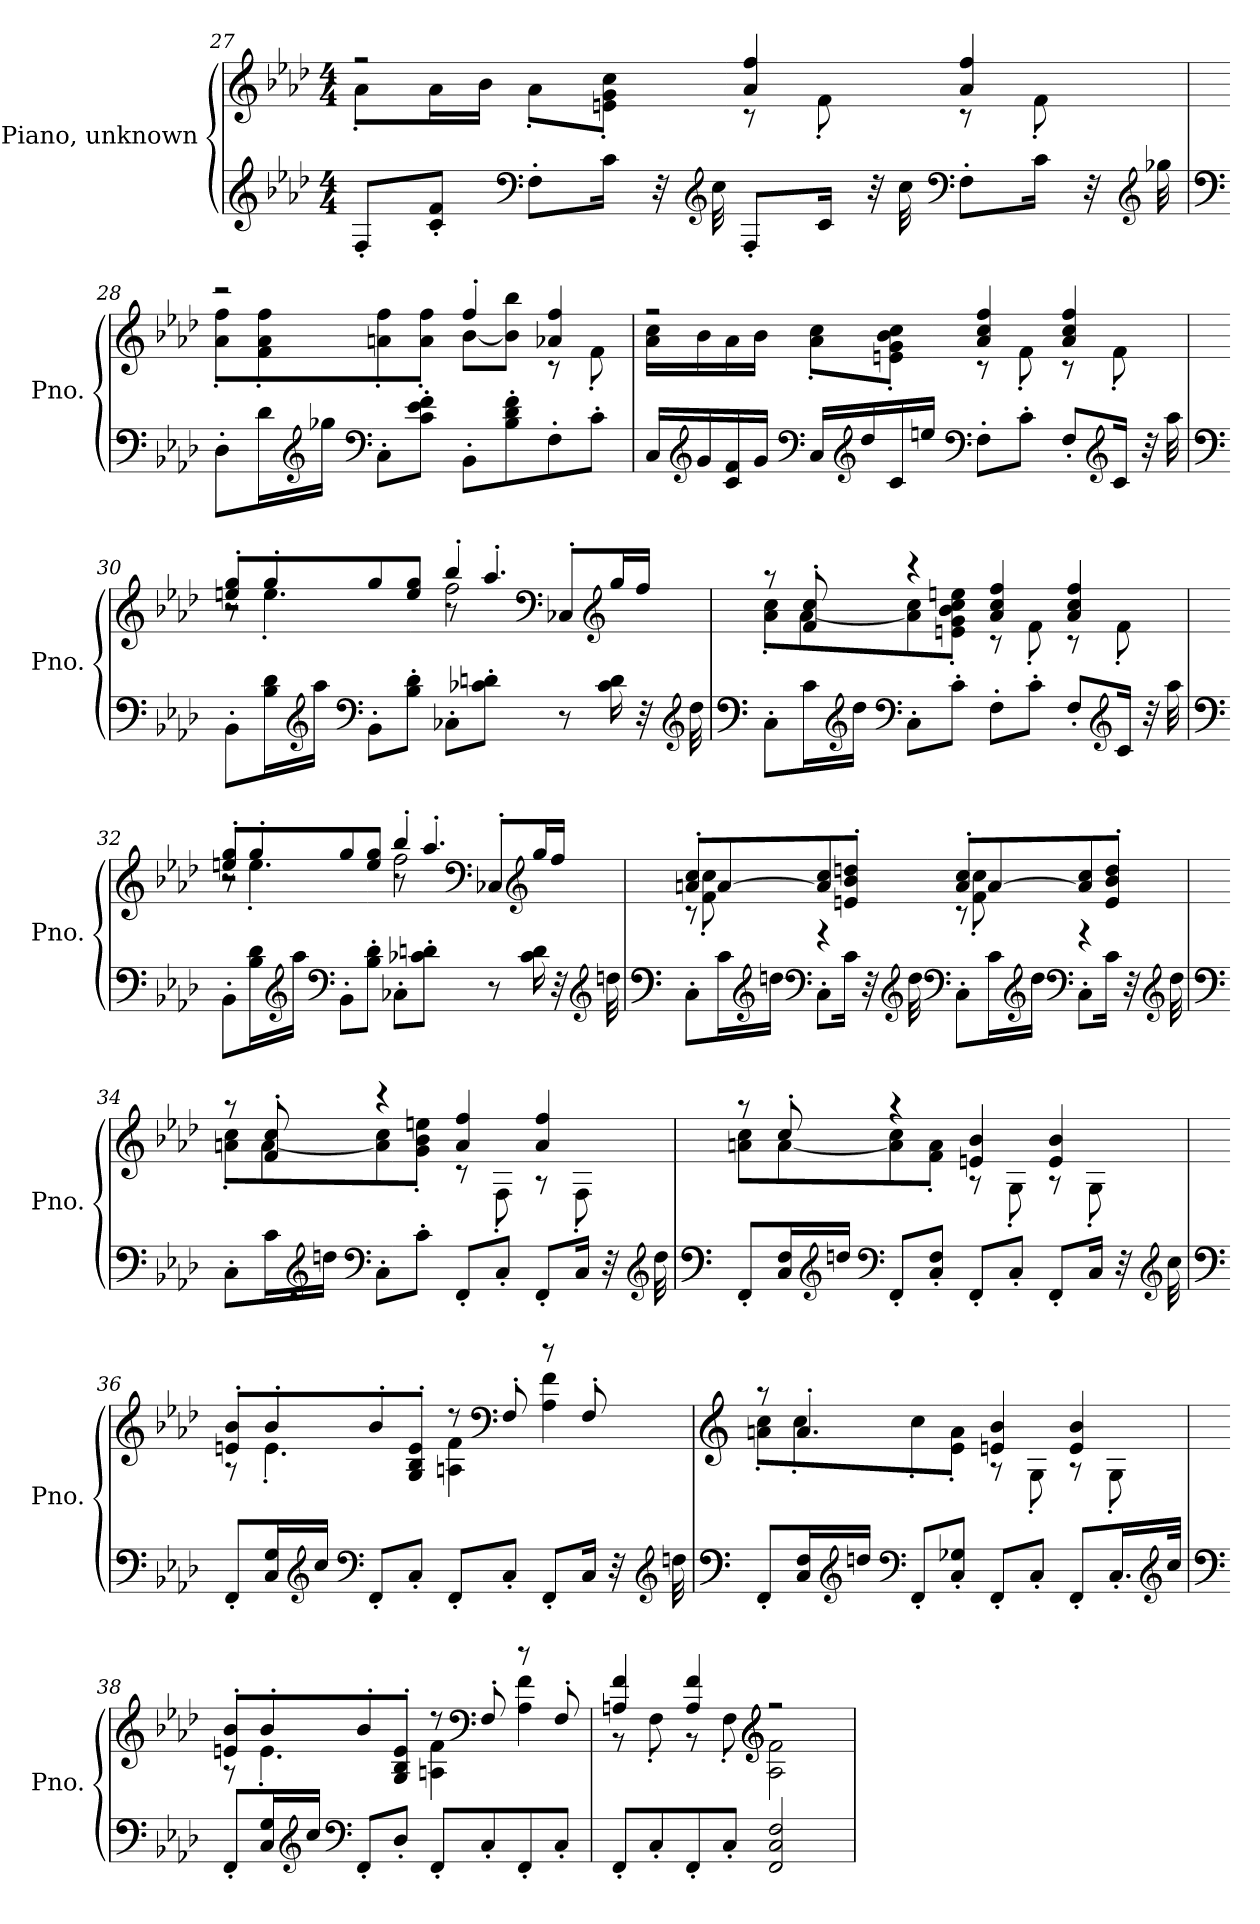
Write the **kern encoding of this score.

**kern	**kern
*part1	*part1
*staff2	*staff1
*I"Piano, unknown	*
*I'Pno.	*
!!LO:LB:g=z
*clefG2	*clefG2
*k[b-e-a-d-]	*k[b-e-a-d-]
*M4/4	*M4/4
=27	=27
*	*^
8F'/L	2r	8a-'\L
8c/' 8f/'J	.	16a-\L
.	.	16b-\JJ
*clefF4	*	*
8F'\L	.	8a-'\L
16c\Jk	.	8en\' 8g\' 8cc\'J
32r	.	.
*clefG2	*	*
32cc\	.	.
8F'/L	4a-/ 4ff/	8r
16c/Jk	.	8f'\
32r	.	.
32cc\	.	.
*clefF4	*	*
8F'\L	4a-/ 4ff/	8r
16c\Jk	.	8f'\
32r	.	.
*clefG2	*	*
32gg-X\	.	.
=28	=28	=28
*clefF4	*	*
8D-'\L	2r	8a-\' 8ff\'L
16d-\L	.	8f\' 8a-\' 8ff\'
*clefG2	*	*
16gg-X\JJ	.	.
*clefF4	*	*
8C'\L	.	8an\' 8ff\'
8c\' 8e-\' 8f\'J	.	8a\' 8ff\'J
8BB-'\L	4ff'/	[8b-\L
8B-\' 8d-\' 8f\'	.	8b-\] 8bb-\J
8F'\	4a-X/ 4ff/	8r
8c'\J	.	8f'\
!!LO:LB:g=z	!!
=29	=29	=29
16C/LL	2r	16a-\ 16cc\LL
*clefG2	*	*
16g/	.	16b-\
16c/ 16f/	.	16a-\
16g/JJ	.	16b-\JJ
*clefF4	*	*
16C/LL	.	8a-\' 8cc\'L
*clefG2	*	*
16dd-/	.	.
16c/	.	8en\' 8g\' 8b-\' 8cc\'J
16een/JJ	.	.
*clefF4	*	*
8F'\L	4a-/ 4cc/ 4ff/	8r
8c'\J	.	8f'\
8F'/L	4a-/ 4cc/ 4ff/	8r
*clefG2	*	*
16c/Jk	.	8f'\
32r	.	.
32aa-\	.	.
*	*v	*v
!!LO:LB:g=z
=30	=30
*clefF4	*
*	*^
*	*	*^
8BB-'\L	2r	8r	8een/' 8gg/'L
16B-\ 16d-\L	.	4.ee'\	8gg'/
*clefG2	*	*	*
16aa-\JJ	.	.	.
*clefF4	*	*	*
8BB-'\L	.	.	8gg/
8B-\' 8d-\'J	.	.	8ee/ 8gg/J
8C-X'\L	8r	2ff\	4bb-'/
8c-X\' 8dn\'J	4.aa-'/	.	.
*	*clefF4	*	*
8r	.	.	8C-X'/L
*	*clefG2	*	*
16c-\ 16d\	.	.	16gg/L
32r	.	.	16ff/JJ
*clefG2	*	*	*
32dd-\	.	.	.
*	*v	*v	*v
=31	=31
*clefF4	*
*	*^
8C'\L	8r	8a-\' 8cc\'L
16c\L	8f/' 8cc/'	[8a-\
*clefG2	*	*
16dd-\JJ	.	.
*clefF4	*	*
8C'\L	4r	8a-\] 8cc\
8c'\J	.	8en\' 8g\' 8b-\' 8cc\' 8een\'J
8F'\L	4a-/ 4cc/ 4ff/	8r
8c'\J	.	8f'\
8F'/L	4a-/ 4cc/ 4ff/	8r
*clefG2	*	*
16c/Jk	.	8f'\
32r	.	.
32aa-\	.	.
*	*v	*v
!!LO:LB:g=z
=32	=32
*clefF4	*
*	*^
*	*	*^
8BB-'\L	2r	8r	8een/' 8gg/'L
16B-\ 16d-\L	.	4.ee'\	8gg'/
*clefG2	*	*	*
16aa-\JJ	.	.	.
*clefF4	*	*	*
8BB-'\L	.	.	8gg/
8B-\' 8d-\'J	.	.	8ee/ 8gg/J
8C-X'\L	8r	2ff\	4bb-'/
8c-X\' 8dn\'J	4.aa-'/	.	.
*	*clefF4	*	*
8r	.	.	8C-X'/L
*	*clefG2	*	*
16c-\ 16d\	.	.	16gg/L
32r	.	.	16ff/JJ
*clefG2	*	*	*
32ddn\	.	.	.
*	*v	*v	*v
!!LO:PB:g=z
=33	=33
*clefF4	*
*	*^
8C'\L	8an/' 8cc/'L	8r
16c\L	[8a/	8f\' 8cc\'
*clefG2	*	*
16ddn\JJ	.	.
*clefF4	*	*
8C'\L	8a/] 8cc/	4r
16c\Jk	8en/' 8b-/' 8ddn/'J	.
32r	.	.
*clefG2	*	*
32dd\	.	.
*clefF4	*	*
8C'\L	8a/' 8cc/'L	8r
16c\L	[8a/	8f\' 8cc\'
*clefG2	*	*
16dd\JJ	.	.
*clefF4	*	*
8C'\L	8a/] 8cc/	4r
16c\Jk	8e/' 8b-/' 8dd/'J	.
32r	.	.
*clefG2	*	*
32dd\	.	.
!!LO:LB:g=z	!!
=34	=34	=34
*clefF4	*	*
8C'\L	8r	8an\' 8cc\'L
16c\L	8f/' 8cc/'	[8a\
*clefG2	*	*
16ddn\JJ	.	.
*clefF4	*	*
8C'\L	4r	8a\] 8cc\
8c'\J	.	8g\' 8b-\' 8een\'J
8FF'/L	4a/ 4ff/	8r
8C'/J	.	8F'\
8FF'/L	4a/ 4ff/	8r
16C/Jk	.	8F'\
32r	.	.
*clefG2	*	*
32dd\	.	.
=35	=35	=35
*clefF4	*	*
8FF'/L	8r	8an\ 8cc\L
16C/ 16F/L	8cc'/	[8a\
*clefG2	*	*
16ddn/JJ	.	.
*clefF4	*	*
8FF'/L	4r	8a\] 8cc\
8C/' 8F/'J	.	8f\' 8a\'J
8FF'/L	4en/ 4b-/	8r
8C'/J	.	8G'\
8FF'/L	4e/ 4b-/	8r
16C/Jk	.	8G'\
32r	.	.
*clefG2	*	*
32cc\	.	.
!!LO:LB:g=z	!!
=36	=36	=36
*clefF4	*	*
8FF'/L	8en/' 8b-/'L	8r
16C/ 16G/L	8b-'/	4.e'\
*clefG2	*	*
16cc/JJ	.	.
*clefF4	*	*
8FF'/L	8b-'/	.
8C'/J	8G/' 8B-/' 8e/'J	.
8FF'/L	8r	4An\ 4f\
*	*clefF4	*
8C'/J	8F'/	.
8FF'/L	8r	4A\ 4f\
16C/Jk	8F'/	.
32r	.	.
*clefG2	*	*
32ddn\	.	.
=37	=37	=37
*clefF4	*clefG2	*
8FF'/L	8r	8an\' 8cc\'L
16C/ 16F/L	4.a'/	8cc'\
*clefG2	*	*
16ddn/JJ	.	.
*clefF4	*	*
8FF'/L	.	8cc'\
8C/' 8G-X/'J	.	8e-\' 8a\'J
8FF'/L	4en/ 4b-/	8r
8C'/J	.	8G'\
8FF'/L	4e/ 4b-/	8r
16.C'/L	.	8G'\
*clefG2	*	*
32cc/JJk	.	.
!!LO:LB:g=z	!!
=38	=38	=38
*clefF4	*	*
8FF'/L	8en/' 8b-/'L	8r
16C/ 16G/L	8b-'/	4.e'\
*clefG2	*	*
16cc/JJ	.	.
*clefF4	*	*
8FF'/L	8b-'/	.
8D-'/J	8G/' 8B-/' 8e/'J	.
8FF'/L	8r	4An\ 4f\
*	*clefF4	*
8C'/	8F'/	.
8FF'/	8r	4A\ 4f\
8C'/J	8F'/	.
=39	=39	=39
8FF'/L	4An/ 4f/	8r
8C'/	.	8F'\
8FF'/	4A/ 4f/	8r
8C'/J	.	8F'\
*	*clefG2	*
2FF/ 2C/ 2F/	2r	2A\ 2f\
*	*v	*v
=	=
*-	*-
